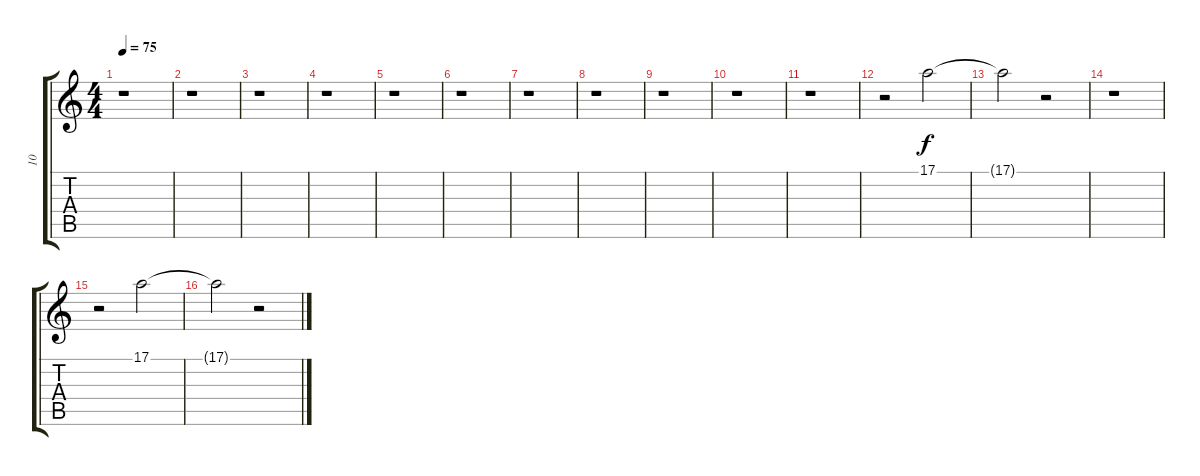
\track ("10" "10") {instrument acousticgrandpiano}
\staff {score tabs}
\tuning (E4 B3 G3 D3 A2 E2) {hide}
\ts (4 4)
\tempo 75
\clef g2
\ks c
r.1{dy f} |
r.1 |
r.1 |
r.1 |
r.1 |
r.1 |
r.1 |
r.1 |
r.1 |
r.1 |
r.1 |
r.2 17.1.2 |
17.1{t}.2 r.2 |
r.1 |
r.2 17.1.2 |
17.1{t}.2 r.2
